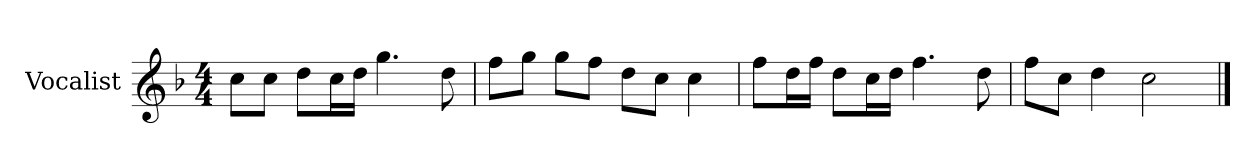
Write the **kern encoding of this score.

**kern
*part1
*staff1
*I"Vocalist
*k[b-]
*F:
*M4/4
=
8ccL
8ccJ
8ddL
16ccL
16ddJJ
4.gg
8dd
=1
8ffL
8ggJ
8ggL
8ffJ
8ddL
8ccJ
4cc
=2
8ffL
16ddL
16ffJJ
8ddL
16ccL
16ddJJ
4.ff
8dd
=3
8ffL
8ccJ
4dd
2cc
==
*-
